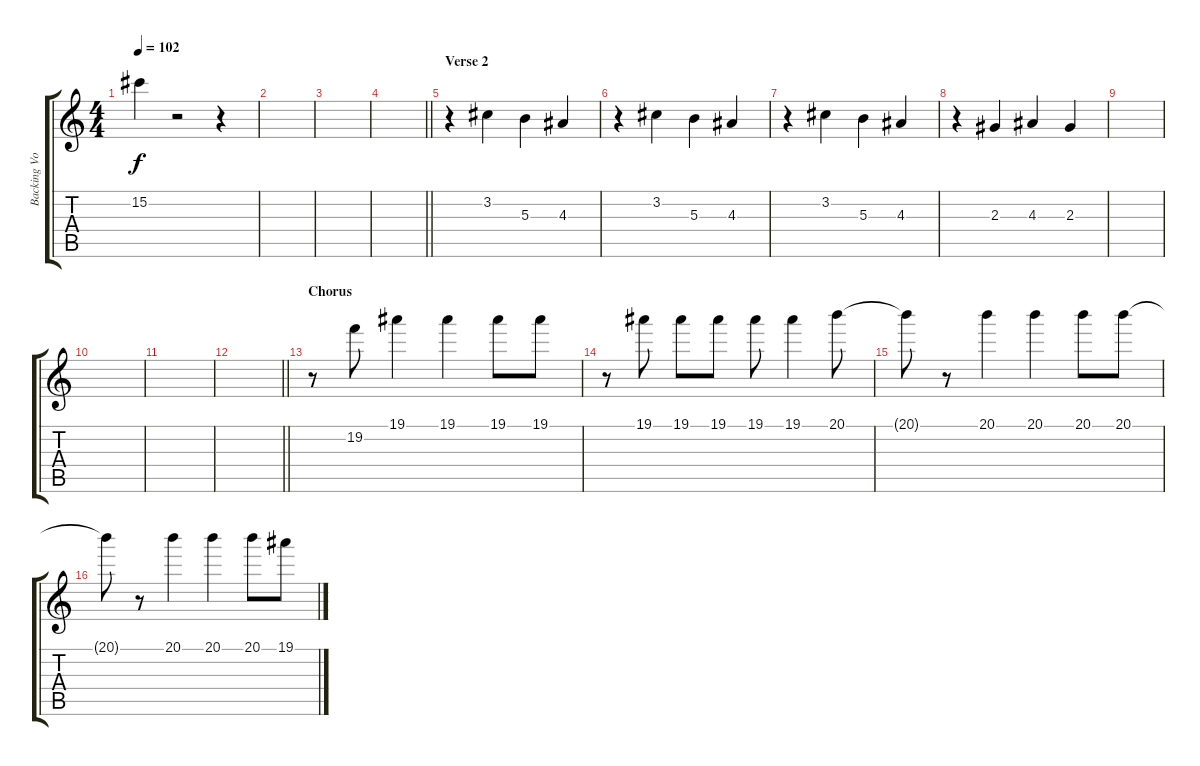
\track ("Backing Vocals" "Backing Vo") {instrument electricguitarjazz}
\staff {score tabs}
\tuning (Eb4 Bb3 Gb3 Db3 Ab2 Eb2) {hide}
\ts (4 4)
\tempo 102
\clef g2
\ks c
15.2{t}.4{dy f} r.2 r.4 |
|
|
\barLineRight lightlight
|
\section ("" "Verse 2")
r.4 3.2.4 5.3.4 4.3.4 |
r.4 3.2.4 5.3.4 4.3.4 |
r.4 3.2.4 5.3.4 4.3.4 |
r.4 2.3.4 4.3.4 2.3.4 |
|
|
|
\barLineRight lightlight
|
\section ("" "Chorus")
r.8 19.2.8 19.1.4 19.1.4 19.1.8 19.1.8 |
r.8 19.1.8 19.1.8 19.1.8 19.1.8 19.1.4 20.1.8 |
20.1{t}.8 r.8 20.1.4 20.1.4 20.1.8 20.1.8 |
20.1{t}.8 r.8 20.1.4 20.1.4 20.1.8 19.1.8
